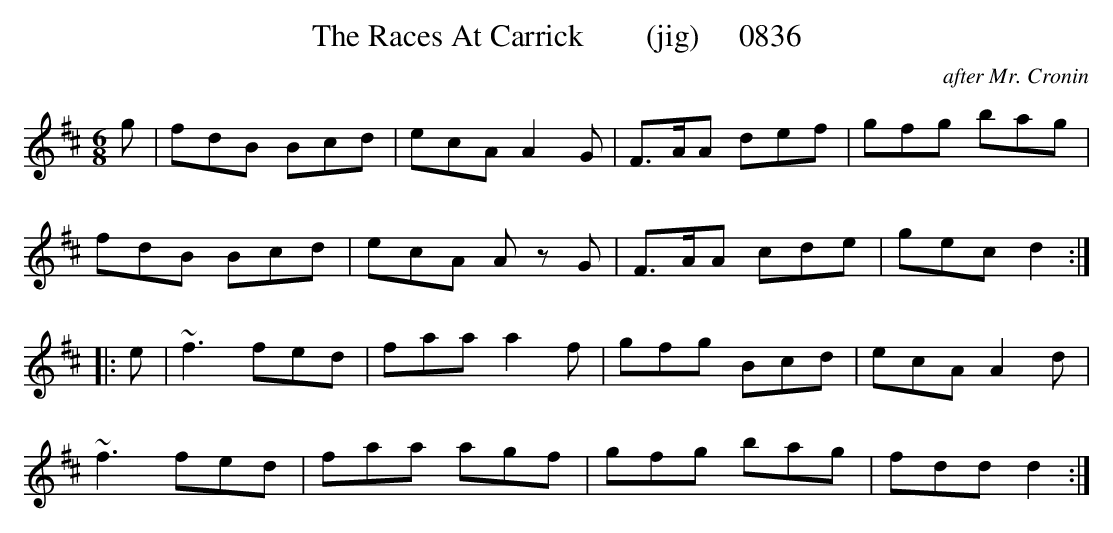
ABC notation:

X:1
T:The Races At Carrick        (jig)     0836
C:after Mr. Cronin
BRENNAN July 2003 (HTTP://WWW.SOSYOURMOM.COM)
M:6/8
L:1/8
K:D
g|fdB Bcd|ecA A2G|F3/2A/2A def|gfg bag|
fdB Bcd|ecA A zG|F3/2A/2A cde|gec d2:|
|:e|~f3fed|faa a2f|gfg Bcd|ecA A2d|
~f3fed|faa agf|gfg bag|fdd d2:|
